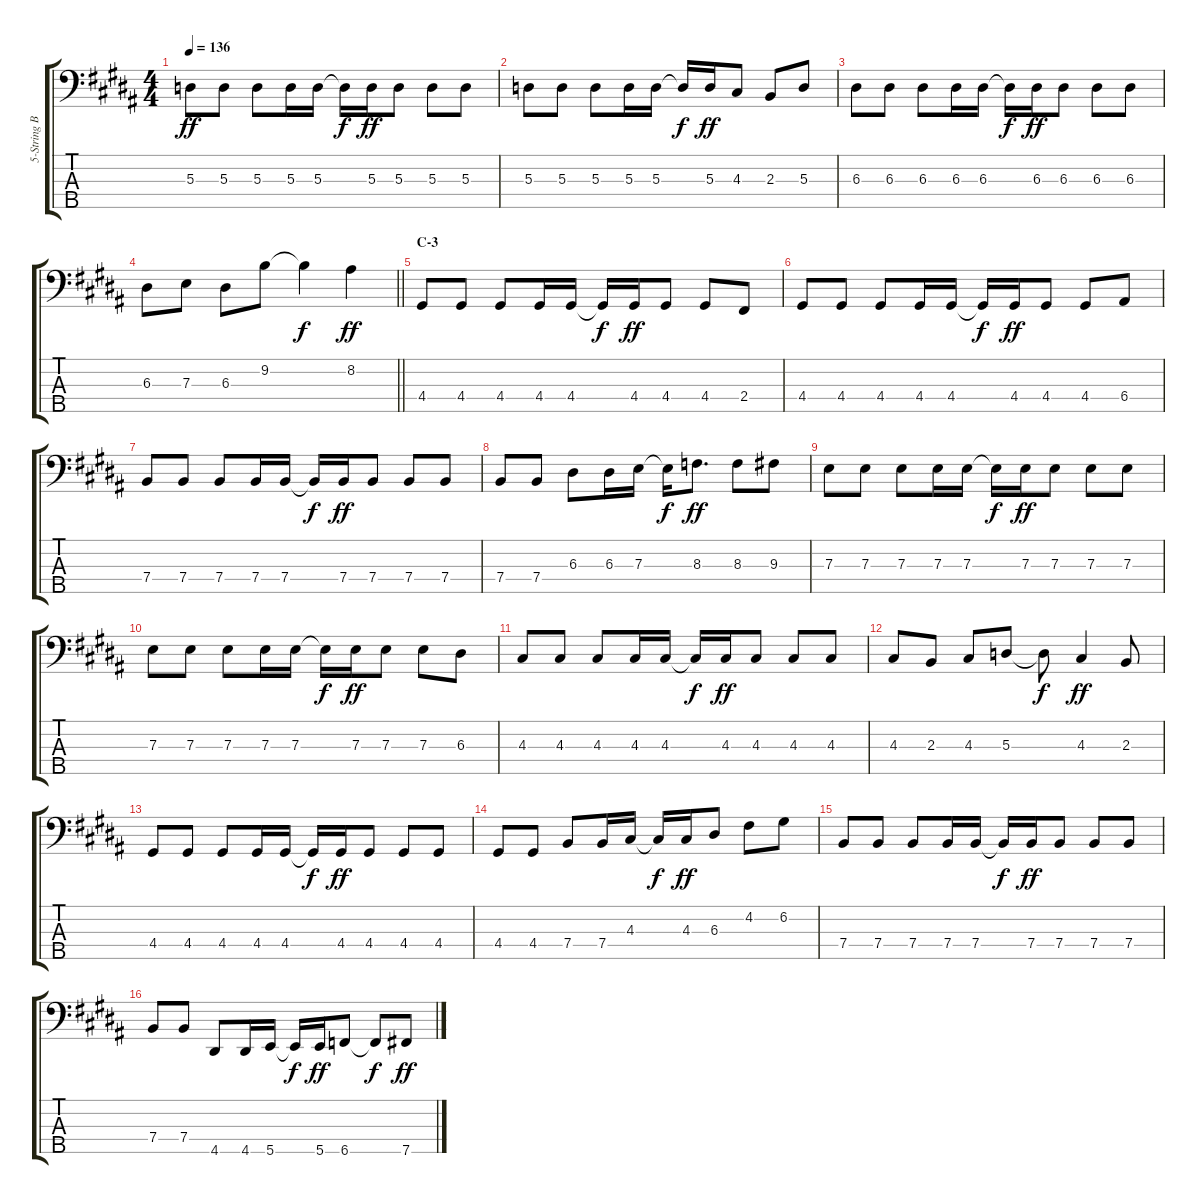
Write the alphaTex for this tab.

\track ("5-String Bass" "5-String B") {instrument electricbasspick}
\staff {score tabs}
\tuning (G2 D2 A1 E1 B0) {hide}
\ts (4 4)
\tempo 136
\clef f4
\ks b
5.3.8{dy ff} 5.3.8 5.3.8 5.3.16 5.3.16 5.3{t}.16{dy f} 5.3.16{dy ff} 5.3.8 5.3.8 5.3.8 |
5.3.8 5.3.8 5.3.8 5.3.16 5.3.16 5.3{t}.16{dy f} 5.3.16{dy ff} 4.3.8 2.3.8 5.3.8 |
6.3.8 6.3.8 6.3.8 6.3.16 6.3.16 6.3{t}.16{dy f} 6.3.16{dy ff} 6.3.8 6.3.8 6.3.8 |
\barLineRight lightlight
6.3.8 7.3.8 6.3.8 9.2.8 9.2{t}.4{dy f} 8.2.4{dy ff} |
\section ("" "C-3")
4.4.8 4.4.8 4.4.8 4.4.16 4.4.16 4.4{t}.16{dy f} 4.4.16{dy ff} 4.4.8 4.4.8 2.4.8 |
4.4.8 4.4.8 4.4.8 4.4.16 4.4.16 4.4{t}.16{dy f} 4.4.16{dy ff} 4.4.8 4.4.8 6.4.8 |
7.4.8 7.4.8 7.4.8 7.4.16 7.4.16 7.4{t}.16{dy f} 7.4.16{dy ff} 7.4.8 7.4.8 7.4.8 |
7.4.8 7.4.8 6.3.8 6.3.16 7.3.16 7.3{t}.16{dy f} 8.3.8{d dy ff} 8.3.8 9.3.8 |
7.3.8 7.3.8 7.3.8 7.3.16 7.3.16 7.3{t}.16{dy f} 7.3.16{dy ff} 7.3.8 7.3.8 7.3.8 |
7.3.8 7.3.8 7.3.8 7.3.16 7.3.16 7.3{t}.16{dy f} 7.3.16{dy ff} 7.3.8 7.3.8 6.3.8 |
4.3.8 4.3.8 4.3.8 4.3.16 4.3.16 4.3{t}.16{dy f} 4.3.16{dy ff} 4.3.8 4.3.8 4.3.8 |
4.3.8 2.3.8 4.3.8 5.3.8 5.3{t}.8{dy f} 4.3.4{dy ff} 2.3.8 |
4.4.8 4.4.8 4.4.8 4.4.16 4.4.16 4.4{t}.16{dy f} 4.4.16{dy ff} 4.4.8 4.4.8 4.4.8 |
4.4.8 4.4.8 7.4.8 7.4.16 4.3.16 4.3{t}.16{dy f} 4.3.16{dy ff} 6.3.8 4.2.8 6.2.8 |
7.4.8 7.4.8 7.4.8 7.4.16 7.4.16 7.4{t}.16{dy f} 7.4.16{dy ff} 7.4.8 7.4.8 7.4.8 |
7.4.8 7.4.8 4.5.8 4.5.16 5.5.16 5.5{t}.16{dy f} 5.5.16{dy ff} 6.5.8 6.5{t}.8{dy f} 7.5.8{dy ff}
